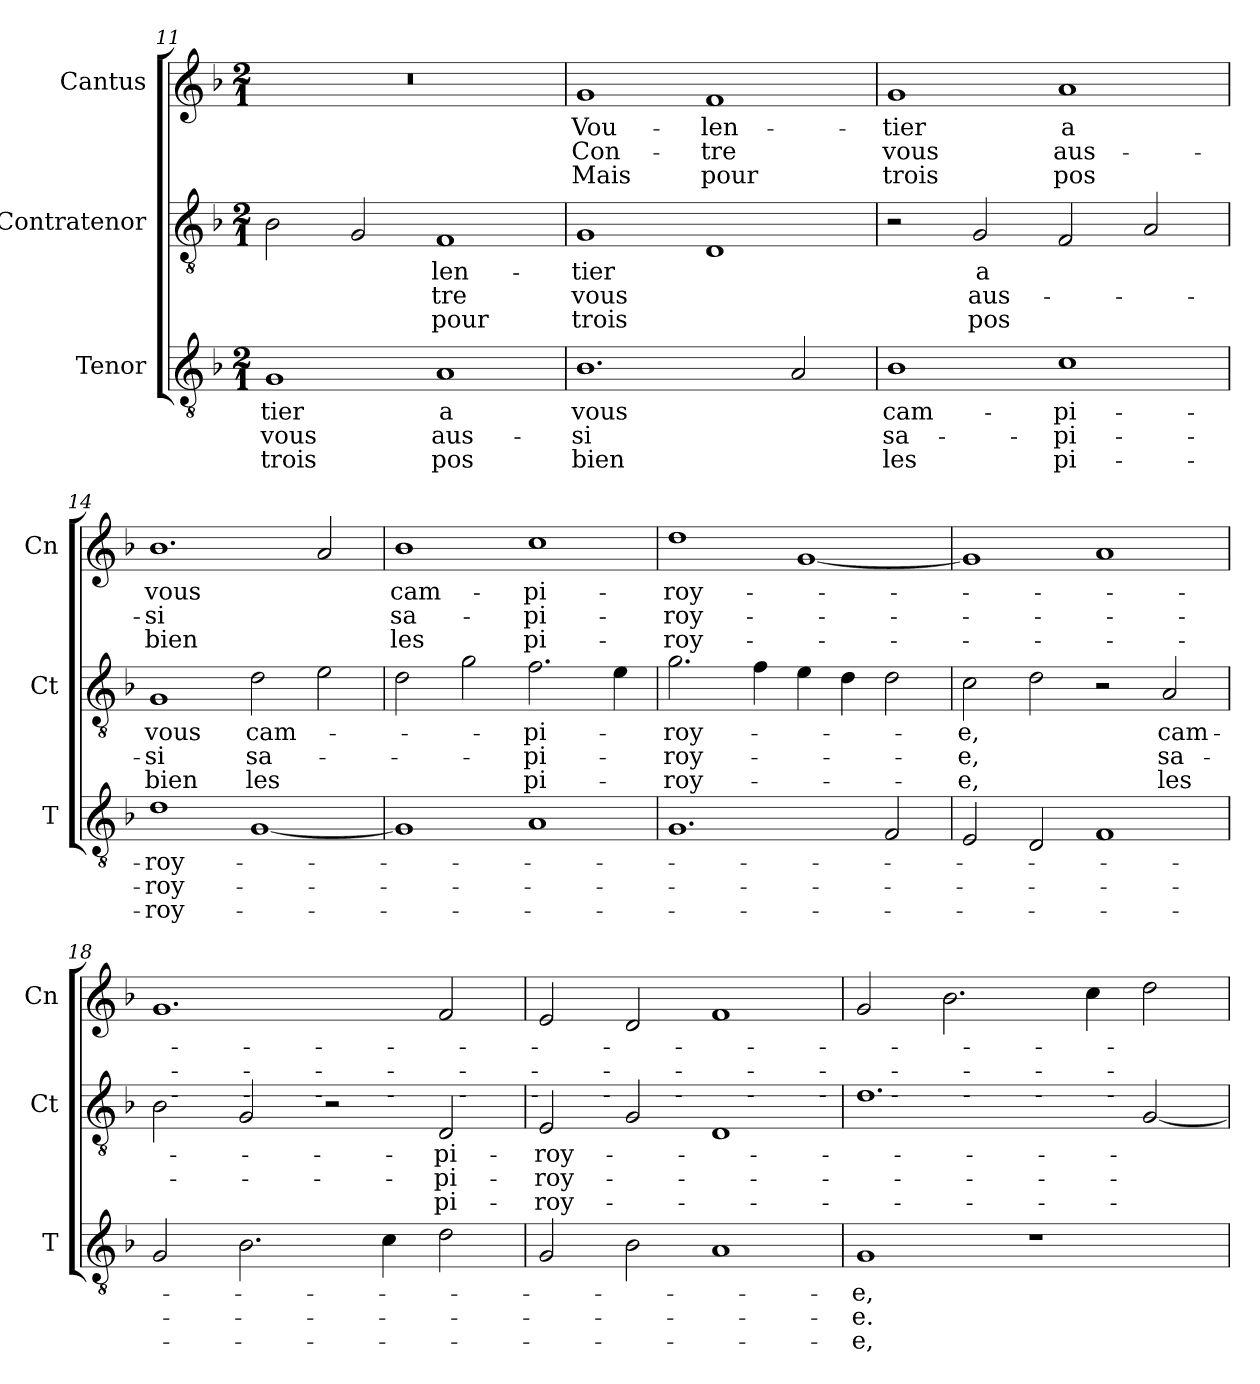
**kern	**text	**text	**text	**kern	**text	**text	**text	**kern	**text	**text	**text
*part3	*part3	*part3	*part3	*part2	*part2	*part2	*part2	*part1	*part1	*part1	*part1
*staff3	*staff3	*staff3	*staff3	*staff2	*staff2	*staff2	*staff2	*staff1	*staff1	*staff1	*staff1
*I"Tenor	*	*	*	*I"Contratenor	*	*	*	*I"Cantus	*	*	*
*I'T	*	*	*	*I'Ct	*	*	*	*I'Cn	*	*	*
*clefGv2	*	*	*	*clefGv2	*	*	*	*clefG2	*	*	*
*k[b-]	*	*	*	*k[b-]	*	*	*	*k[b-]	*	*	*
*M2/1	*	*	*	*M2/1	*	*	*	*M2/1	*	*	*
=11	=11	=11	=11	=11	=11	=11	=11	=11	=11	=11	=11
1G	-tier	vous	trois	2B-	.	.	.	0r	.	.	.
.	.	.	.	2G/	.	.	.	.	.	.	.
1A	a	aus-	pos	1F	-len-	-tre	pour	.	.	.	.
=12	=12	=12	=12	=12	=12	=12	=12	=12	=12	=12	=12
1.B-	vous	-si	bien	1G	-tier	vous	trois	1g	Vou-	Con-	Mais
.	.	.	.	1D	.	.	.	1f	-len-	-tre	pour
2A/	.	.	.	.	.	.	.	.	.	.	.
=13	=13	=13	=13	=13	=13	=13	=13	=13	=13	=13	=13
1B-	cam-	sa-	les	2r	.	.	.	1g	-tier	vous	trois
.	.	.	.	2G/	a	aus-	pos	.	.	.	.
1c	-pi-	-pi-	pi-	2F/	.	.	.	1a	a	aus-	pos
.	.	.	.	2A/	.	.	.	.	.	.	.
=14	=14	=14	=14	=14	=14	=14	=14	=14	=14	=14	=14
1d	-roy-	-roy-	-roy-	1G	vous	-si	bien	1.b-	vous	-si	bien
[1G	.	.	.	2d\	cam-	sa-	les	.	.	.	.
.	.	.	.	2e\	.	.	.	2a/	.	.	.
=15	=15	=15	=15	=15	=15	=15	=15	=15	=15	=15	=15
1G]	.	.	.	2d\	.	.	.	1b-	cam-	sa-	les
.	.	.	.	2g\	.	.	.	.	.	.	.
1A	.	.	.	2.f\	-pi-	-pi-	pi-	1cc	-pi-	-pi-	pi-
.	.	.	.	4e\	.	.	.	.	.	.	.
=16	=16	=16	=16	=16	=16	=16	=16	=16	=16	=16	=16
1.G	.	.	.	2.g\	-roy-	-roy-	-roy-	1dd	-roy-	-roy-	-roy-
.	.	.	.	4f\	.	.	.	.	.	.	.
.	.	.	.	4e\	.	.	.	[1g	.	.	.
.	.	.	.	4d\	.	.	.	.	.	.	.
2F/	.	.	.	2d\	.	.	.	.	.	.	.
=17	=17	=17	=17	=17	=17	=17	=17	=17	=17	=17	=17
2E/	.	.	.	2c\	-e,	-e,	-e,	1g]	.	.	.
2D/	.	.	.	2d\	.	.	.	.	.	.	.
1F	.	.	.	2r	.	.	.	1a	.	.	.
.	.	.	.	2A/	cam-	sa-	les	.	.	.	.
=18	=18	=18	=18	=18	=18	=18	=18	=18	=18	=18	=18
2G/	.	.	.	2B-\	.	.	.	1.g	.	.	.
2.B-\	.	.	.	2G/	.	.	.	.	.	.	.
.	.	.	.	2r	.	.	.	.	.	.	.
4c\	.	.	.	.	.	.	.	.	.	.	.
2d\	.	.	.	2D/	-pi-	-pi-	pi-	2f/	.	.	.
=19	=19	=19	=19	=19	=19	=19	=19	=19	=19	=19	=19
2G/	.	.	.	2E/	-roy-	-roy-	-roy-	2e/	.	.	.
2B-\	.	.	.	2G/	.	.	.	2d/	.	.	.
1A	.	.	.	1D	.	.	.	1f	.	.	.
=20	=20	=20	=20	=20	=20	=20	=20	=20	=20	=20	=20
1G	-e,	-e.	-e,	1.d	.	.	.	2g/	.	.	.
.	.	.	.	.	.	.	.	2.b-\	.	.	.
1r	.	.	.	.	.	.	.	.	.	.	.
.	.	.	.	.	.	.	.	4cc\	.	.	.
.	.	.	.	[2G/	.	.	.	2dd\	.	.	.
=	=	=	=	=	=	=	=	=	=	=	=
*-	*-	*-	*-	*-	*-	*-	*-	*-	*-	*-	*-
